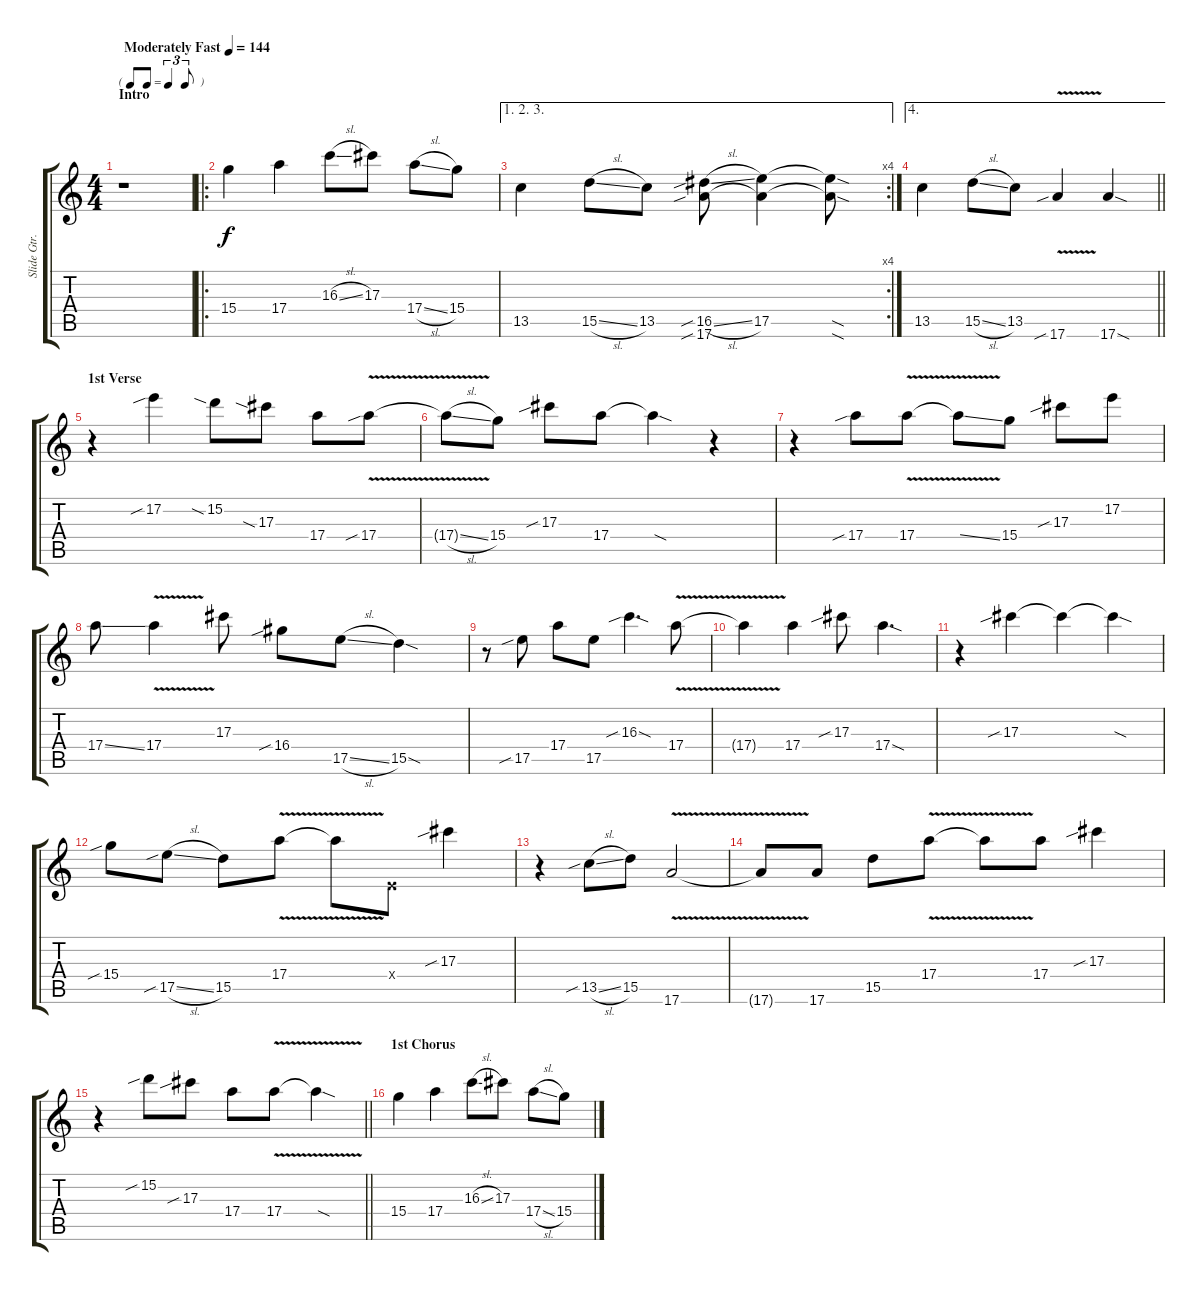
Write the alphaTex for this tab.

\track ("Slide Gtr." "Slide Gtr.") {instrument distortionguitar}
\staff {score tabs}
\tuning (E4 B3 Ab3 E3 B2 E2) {hide}
\ts (4 4)
\tf triplet8th
\section ("" "Intro")
\tempo (144 "Moderately Fast")
\clef g2
\ks c
r.1{dy f instrument distortionguitar} |
\ro
15.4.4 17.4.4 16.3{sl}.8 17.3.8 17.4{sl}.8 15.4.8 |
\ae (1 2 3)
\rc 4
13.5.4 15.5{sl}.8 13.5.8 (16.5{sib sl} 17.6{sib}).8 (17.5 17.6{t}).4 (17.5{sod t} 17.6{sod t}).8 |
\ae 4
\barLineRight lightlight
13.5.4 15.5{sl}.8 13.5.8 17.6{v sib}.4 17.6{sod}.4 |
\section ("" "1st Verse")
r.4 17.2{sib}.4 15.2{sia}.8 17.3{sia}.8 17.4.8 17.4{v sib}.8 |
17.4{sl t}.8 15.4.8 17.3{sib}.8 17.4.8 17.4{sod t}.4 r.4 |
r.4 17.4{sib}.8 17.4{v}.8 17.4{ss t}.8 15.4.8 17.3{sib}.8 17.2.8 |
17.4{ss}.8 17.4{v}.4 17.3.8 16.4{sib}.8 17.5{sl}.8 15.5{sod}.4 |
r.8 17.5{sib}.8 17.4.8 17.5.8 16.3{sib sod}.4{d} 17.4{v}.8 |
17.4{t}.4 17.4.4 17.3{sib}.8 17.4{sod}.4{d} |
r.4 17.3{sib}.4 17.3{t}.4 17.3{sod t}.4 |
15.4{sib}.8 17.5{sib sl}.8 15.5.8 17.4{v}.8 17.4{t}.8 0.4{x}.8 17.3{sib}.4 |
r.4 13.5{sib sl}.8 15.5.8 17.6{v}.2 |
17.6{t}.8 17.6.8 15.5.8 17.4{v}.8 17.4{t}.8 17.4.8 17.3{sib}.4 |
\barLineRight lightlight
r.4 15.2{sib}.8 17.3{sib}.8 17.4.8 17.4{v}.8 17.4{sod t}.4 |
\section ("" "1st Chorus")
15.4.4 17.4.4 16.3{sl}.8 17.3.8 17.4{sl}.8 15.4.8
